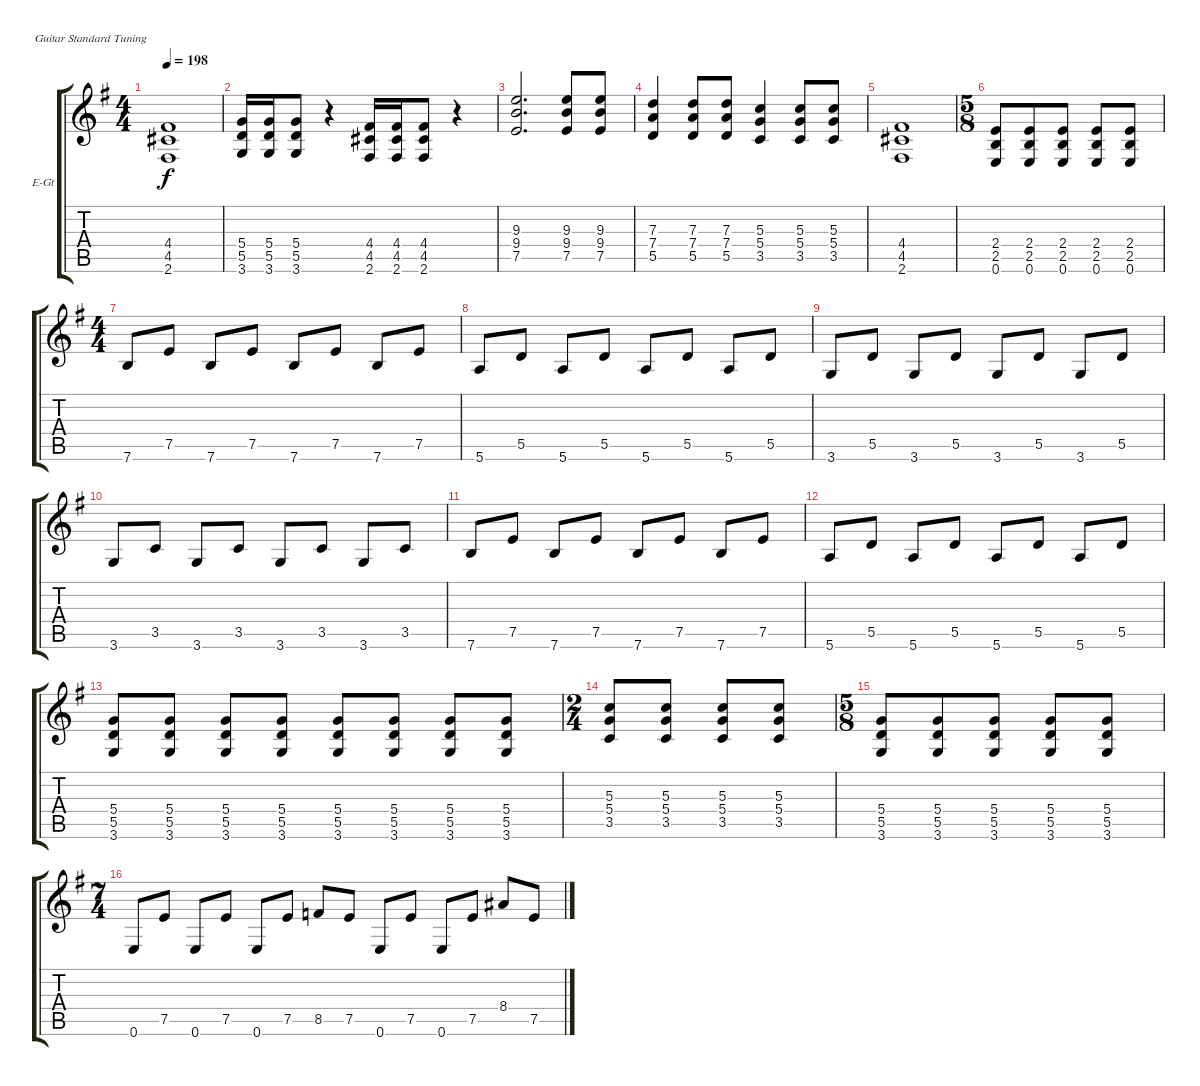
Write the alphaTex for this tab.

\defaultSystemsLayout 4
\bracketExtendMode groupsimilarinstruments
\firstSystemTrackNameOrientation horizontal
\otherSystemsTrackNameOrientation horizontal
\track ("James" "E-Gt") {instrument distortionguitar}
\staff {score tabs}
\tuning (E4 B3 G3 D3 A2 E2)
\ts (4 4)
\tempo 198
\clef g2
\scale
0.333333
\ks g
(4.4 4.5 2.6).1{dy f} |
\scale
0.333333 (5.4 5.5 3.6).16 (5.4 5.5 3.6).16 (5.4 5.5 3.6).8 r.4 (4.4 4.5 2.6).16 (4.4 4.5 2.6).16 (4.4 4.5 2.6).8 r.4 |
\scale
0.333333 (9.3 9.4 7.5).2{d} (9.3 9.4 7.5).8 (9.3 9.4 7.5).8 |
\scale
0.333333 (7.3 7.4 5.5).4 (7.3 7.4 5.5).8 (7.3 7.4 5.5).8 (5.3 5.4 3.5).4 (5.3 5.4 3.5).8 (5.3 5.4 3.5).8 |
\scale
0.333333 (4.4 4.5 2.6).1 |
\ts (5 8)
\scale
0.333333 (2.4 2.5 0.6).8 (2.4 2.5 0.6).8 (2.4 2.5 0.6).8 (2.4 2.5 0.6).8 (2.4 2.5 0.6).8 |
\ts (4 4)
\scale
0.333333 7.6.8 7.5.8 7.6.8 7.5.8 7.6.8 7.5.8 7.6.8 7.5.8 |
\scale
0.333333 5.6.8 5.5.8 5.6.8 5.5.8 5.6.8 5.5.8 5.6.8 5.5.8 |
\scale
0.333333 3.6.8 5.5.8 3.6.8 5.5.8 3.6.8 5.5.8 3.6.8 5.5.8 |
\scale
0.333333 3.6.8 3.5.8 3.6.8 3.5.8 3.6.8 3.5.8 3.6.8 3.5.8 |
\scale
0.333333 7.6.8 7.5.8 7.6.8 7.5.8 7.6.8 7.5.8 7.6.8 7.5.8 |
\scale
0.333333 5.6.8 5.5.8 5.6.8 5.5.8 5.6.8 5.5.8 5.6.8 5.5.8 |
\scale
0.333333 (5.4 5.5 3.6).8 (5.4 5.5 3.6).8 (5.4 5.5 3.6).8 (5.4 5.5 3.6).8 (5.4 5.5 3.6).8 (5.4 5.5 3.6).8 (5.4 5.5 3.6).8 (5.4 5.5 3.6).8 |
\ts (2 4)
\scale
0.333333 (5.3 5.4 3.5).8 (5.3 5.4 3.5).8 (5.3 5.4 3.5).8 (5.3 5.4 3.5).8 |
\ts (5 8)
\scale
0.333333 (5.4 5.5 3.6).8 (5.4 5.5 3.6).8 (5.4 5.5 3.6).8 (5.4 5.5 3.6).8 (5.4 5.5 3.6).8 |
\ts (7 4)
\scale
0.333333 0.6.8 7.5.8 0.6.8 7.5.8 0.6.8 7.5.8 8.5.8 7.5.8 0.6.8 7.5.8 0.6.8 7.5.8 8.4.8 7.5.8
